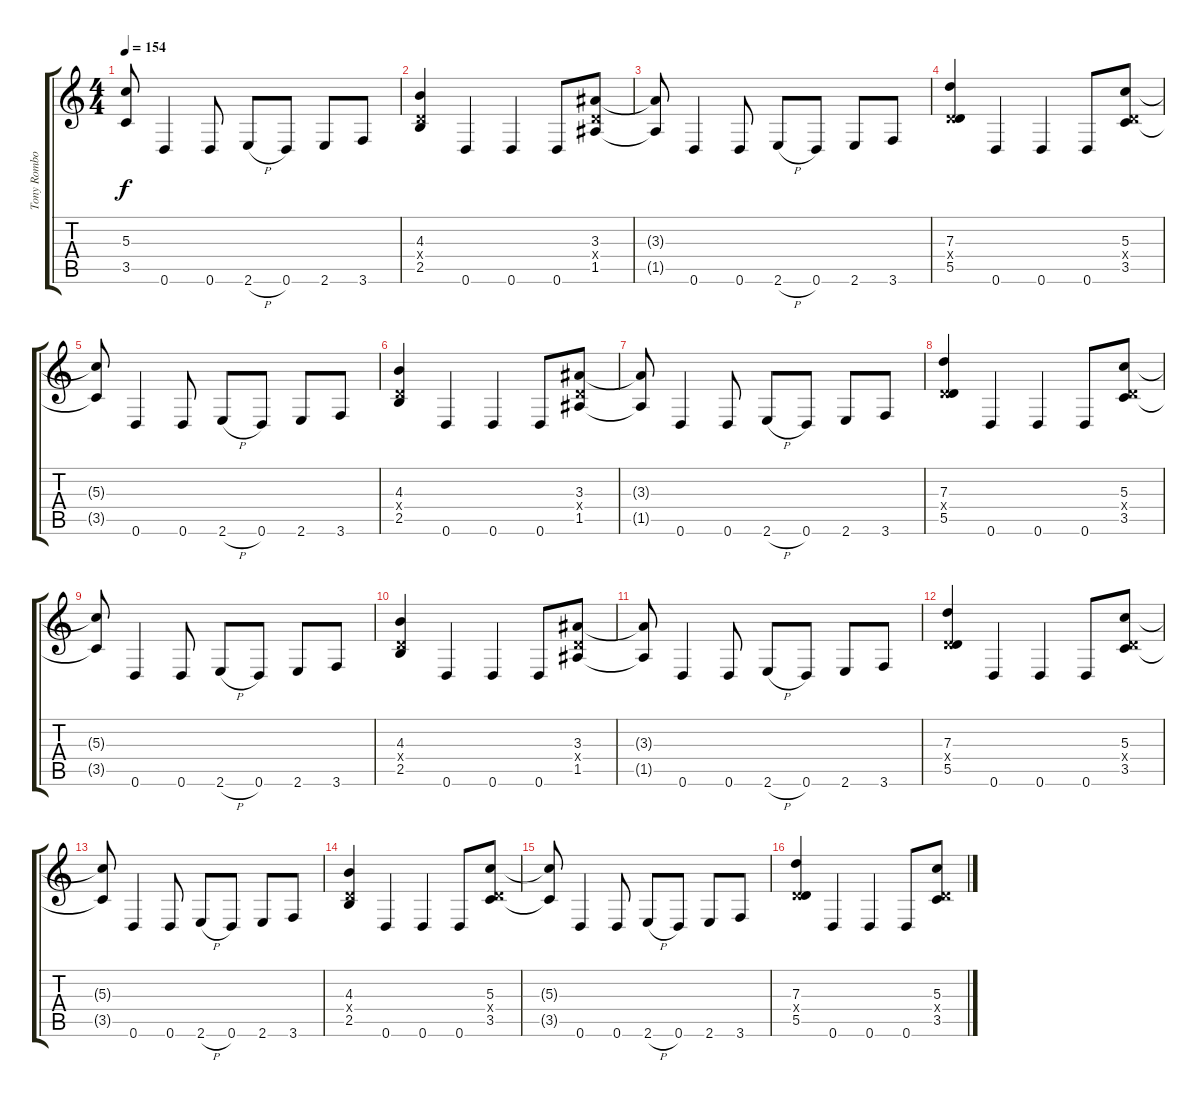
\track ("Tony Rombola" "Tony Rombo") {instrument distortionguitar}
\staff {score tabs}
\tuning (E4 B3 G3 D3 A2 D2) {hide}
\ts (4 4)
\tempo 154
\clef g2
\ks c
(5.3{t} 3.5{t}).8{dy f} 0.6.4 0.6.8 2.6{h}.8 0.6.8 2.6.8 3.6.8 |
(4.3 0.4{x} 2.5).4 0.6.4 0.6.4 0.6.8 (3.3 0.4{x} 1.5).8 |
(3.3{t} 1.5{t}).8{volume 13} 0.6.4 0.6.8 2.6{h}.8 0.6.8 2.6.8 3.6.8 |
(7.3 0.4{x} 5.5).4 0.6.4 0.6.4 0.6.8 (5.3 0.4{x} 3.5).8 |
(5.3{t} 3.5{t}).8 0.6.4 0.6.8 2.6{h}.8 0.6.8 2.6.8 3.6.8 |
(4.3 0.4{x} 2.5).4 0.6.4 0.6.4 0.6.8 (3.3 0.4{x} 1.5).8 |
(3.3{t} 1.5{t}).8 0.6.4 0.6.8 2.6{h}.8 0.6.8 2.6.8 3.6.8 |
(7.3 0.4{x} 5.5).4 0.6.4 0.6.4 0.6.8 (5.3 0.4{x} 3.5).8 |
(5.3{t} 3.5{t}).8 0.6.4 0.6.8 2.6{h}.8 0.6.8 2.6.8 3.6.8 |
(4.3 0.4{x} 2.5).4 0.6.4 0.6.4 0.6.8 (3.3 0.4{x} 1.5).8 |
(3.3{t} 1.5{t}).8 0.6.4 0.6.8 2.6{h}.8 0.6.8 2.6.8 3.6.8 |
(7.3 0.4{x} 5.5).4 0.6.4 0.6.4 0.6.8 (5.3 0.4{x} 3.5).8 |
(5.3{t} 3.5{t}).8 0.6.4 0.6.8 2.6{h}.8 0.6.8 2.6.8 3.6.8 |
(4.3 0.4{x} 2.5).4 0.6.4 0.6.4 0.6.8 (5.3 0.4{x} 3.5).8 |
(5.3{t} 3.5{t}).8 0.6.4 0.6.8 2.6{h}.8 0.6.8 2.6.8 3.6.8 |
(7.3 0.4{x} 5.5).4 0.6.4 0.6.4 0.6.8 (5.3 0.4{x} 3.5).8
